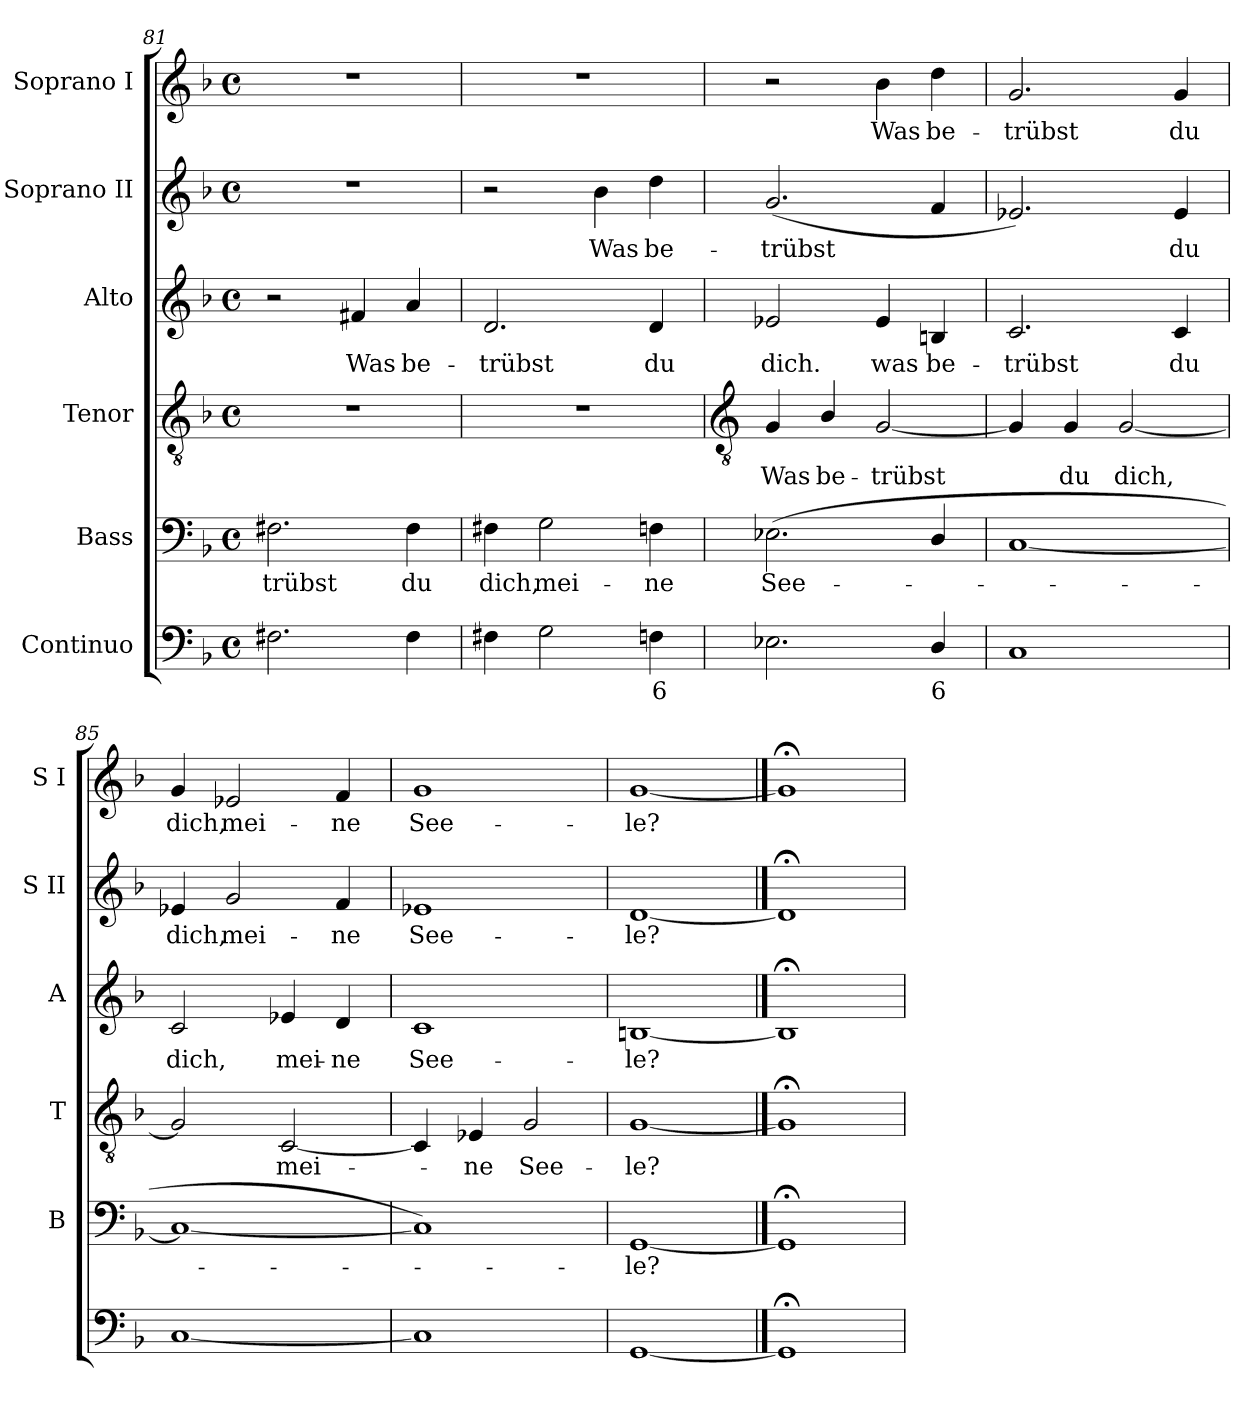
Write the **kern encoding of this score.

**kern	**text	**kern	**text	**kern	**text	**kern	**text	**kern	**text	**kern	**text
*part6	*part6	*part5	*part5	*part4	*part4	*part3	*part3	*part2	*part2	*part1	*part1
*staff6	*staff6	*staff5	*staff5	*staff4	*staff4	*staff3	*staff3	*staff2	*staff2	*staff1	*staff1
*I"Continuo	*	*I"Bass	*	*I"Tenor	*	*I"Alto	*	*I"Soprano II	*	*I"Soprano I	*
*	*	*I'B	*	*I'T	*	*I'A	*	*I'S II	*	*I'S I	*
*clefF4	*	*clefF4	*	*clefGv2	*	*clefG2	*	*clefG2	*	*clefG2	*
*k[b-]	*	*k[b-]	*	*k[b-]	*	*k[b-]	*	*k[b-]	*	*k[b-]	*
*F:	*	*F:	*	*F:	*	*F:	*	*F:	*	*F:	*
*M4/4	*	*M4/4	*	*M4/4	*	*M4/4	*	*M4/4	*	*M4/4	*
*met(c)	*	*met(c)	*	*met(c)	*	*met(c)	*	*met(c)	*	*met(c)	*
=81	=81	=81	=81	=81	=81	=81	=81	=81	=81	=81	=81
!	!	!	!LO:LY:b	!	!	!	!	!	!	!	!
2.F#X	.	2.F#X	-trübst	1r	.	2r	.	1r	.	1r	.
!	!	!	!	!	!	!	!LO:LY:b	!	!	!	!
.	.	.	.	.	.	4f#X	Was	.	.	.	.
!	!	!	!LO:LY:b	!	!	!	!LO:LY:b	!	!	!	!
4F#	.	4F#	du	.	.	4a	be-	.	.	.	.
=82	=82	=82	=82	=82	=82	=82	=82	=82	=82	=82	=82
!	!	!	!LO:LY:b	!	!	!	!LO:LY:b	!	!	!	!
4F#X	.	4F#X	dich,	1r	.	2.d	-trübst	2r	.	1r	.
!	!	!	!LO:LY:b	!	!	!	!	!	!	!	!
2G	.	2G	mei-	.	.	.	.	.	.	.	.
!	!	!	!	!	!	!	!	!	!LO:LY:b	!	!
.	.	.	.	.	.	.	.	4b-	Was	.	.
!	!LO:LY:b	!	!LO:LY:b	!	!	!	!LO:LY:b	!	!LO:LY:b	!	!
4Fn	6	4Fn	-ne	.	.	4d	du	4dd	be-	.	.
!!LO:LB:g=z
=83	=83	=83	=83	=83	=83	=83	=83	=83	=83	=83	=83
*	*	*	*	*clefGv2	*	*	*	*	*	*	*
!	!	!	!LO:LY:b	!	!LO:LY:b	!	!LO:LY:b	!	!LO:LY:b	!	!
2.E-X	.	(<2.E-X	See-	4G	Was	2e-X	dich.	(<2.g	-trübst	2r	.
!	!	!	!	!	!LO:LY:b	!	!	!	!	!	!
.	.	.	.	4B-/	be-	.	.	.	.	.	.
!	!	!	!	!	!LO:LY:b	!	!LO:LY:b	!	!	!	!LO:LY:b
.	.	.	.	[2G	-trübst	4e-	was	.	.	4b-	Was
!	!LO:LY:b	!	!	!	!	!	!LO:LY:b	!	!	!	!LO:LY:b
4D/	6	4D/	.	.	.	4Bn	be-	4f	.	4dd	be-
=84	=84	=84	=84	=84	=84	=84	=84	=84	=84	=84	=84
!	!	!	!	!	!	!	!LO:LY:b	!	!	!	!LO:LY:b
1C	.	[1C	.	4G]	.	2.c	-trübst	2.e-X)	.	2.g	-trübst
!	!	!	!	!	!LO:LY:b	!	!	!	!	!	!
.	.	.	.	4G	du	.	.	.	.	.	.
!	!	!	!	!	!LO:LY:b	!	!	!	!	!	!
.	.	.	.	[2G	dich,	.	.	.	.	.	.
!	!	!	!	!	!	!	!LO:LY:b	!	!LO:LY:b	!	!LO:LY:b
.	.	.	.	.	.	4c	du	4e-	du	4g	du
=85	=85	=85	=85	=85	=85	=85	=85	=85	=85	=85	=85
!	!	!	!	!	!	!	!LO:LY:b	!	!LO:LY:b	!	!LO:LY:b
[1C	.	1C_	.	2G]	.	2c	dich,	4e-X	dich,	4g	dich,
!	!	!	!	!	!	!	!	!	!LO:LY:b	!	!LO:LY:b
.	.	.	.	.	.	.	.	2g	mei-	2e-X	mei-
!	!	!	!	!	!LO:LY:b	!	!LO:LY:b	!	!	!	!
.	.	.	.	[2C	mei-	4e-X	mei-	.	.	.	.
!	!	!	!	!	!	!	!LO:LY:b	!	!LO:LY:b	!	!LO:LY:b
.	.	.	.	.	.	4d	-ne	4f	-ne	4f	-ne
=86	=86	=86	=86	=86	=86	=86	=86	=86	=86	=86	=86
!	!	!	!	!	!	!	!LO:LY:b	!	!LO:LY:b	!	!LO:LY:b
1C]	.	1C])	.	4C]	.	1c	See-	1e-X	See-	1g	See-
!	!	!	!	!	!LO:LY:b	!	!	!	!	!	!
.	.	.	.	4E-X	ne	.	.	.	.	.	.
!	!	!	!	!	!LO:LY:b	!	!	!	!	!	!
.	.	.	.	2G	See-	.	.	.	.	.	.
=87	=87	=87	=87	=87	=87	=87	=87	=87	=87	=87	=87
!	!	!	!LO:LY:b	!	!LO:LY:b	!	!LO:LY:b	!	!LO:LY:b	!	!LO:LY:b
[1GG	.	[1GG	le?	[1G	-le?	[1Bn	-le?	[1d	-le?	[1g	-le?
==88	==88	==88	==88	==88	==88	==88	==88	==88	==88	==88	==88
1GG;<]	.	1GG;<]	.	1G;<]	.	1B;<]	.	1d;<]	.	1g;<]	.
=	=	=	=	=	=	=	=	=	=	=	=
*-	*-	*-	*-	*-	*-	*-	*-	*-	*-	*-	*-
